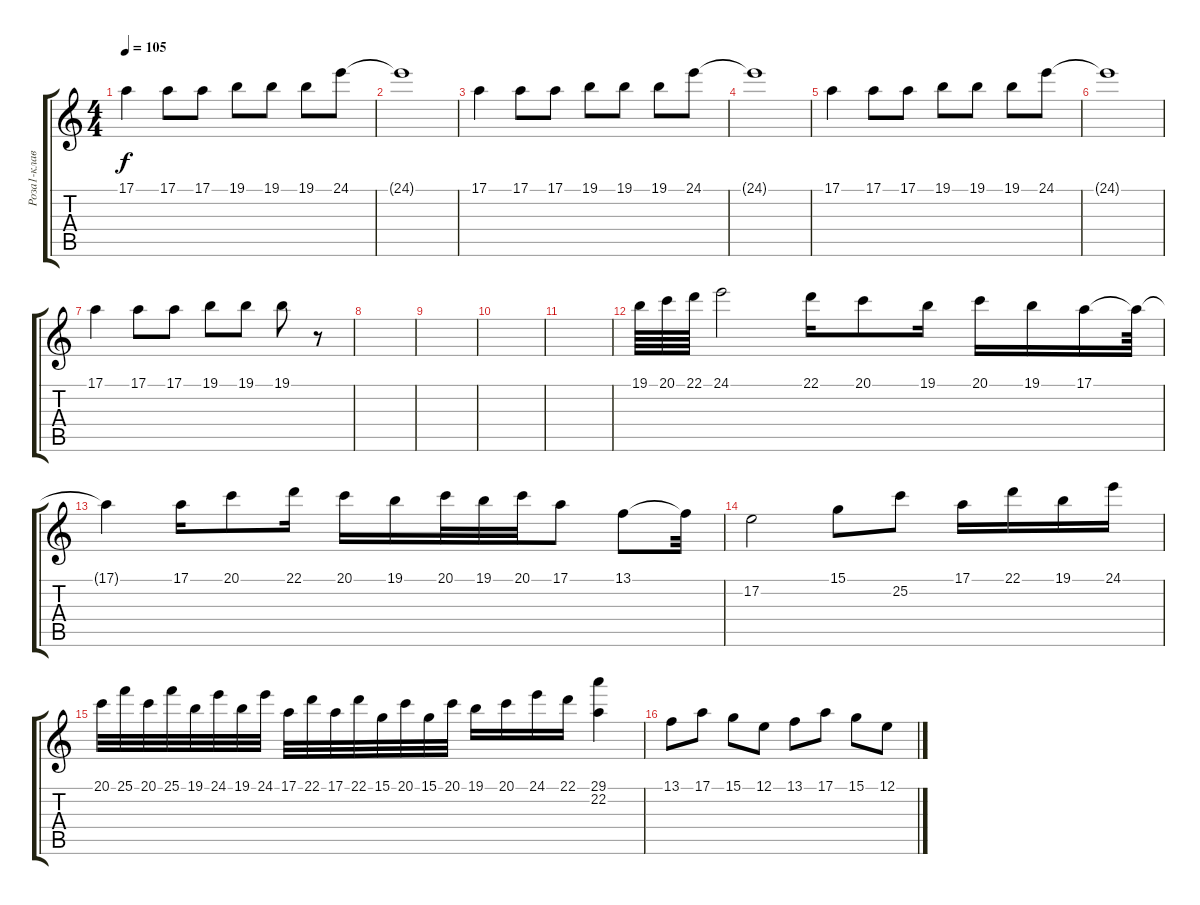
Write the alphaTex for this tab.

\track ("Роза1-клавиши" "Роза1-клав") {instrument rockorgan}
\staff {score tabs}
\tuning (E4 B3 G3 D3 A2 E2) {hide}
\ts (4 4)
\tempo 105
\clef g2
\ks c
17.1.4{dy f} 17.1.8 17.1.8 19.1.8 19.1.8 19.1.8 24.1.8 |
24.1{t}.1 |
17.1.4 17.1.8 17.1.8 19.1.8 19.1.8 19.1.8 24.1.8 |
24.1{t}.1 |
17.1.4 17.1.8 17.1.8 19.1.8 19.1.8 19.1.8 24.1.8 |
24.1{t}.1 |
17.1.4 17.1.8 17.1.8 19.1.8 19.1.8 19.1.8 r.8 |
|
|
|
|
19.1.64 20.1.64 22.1.64 24.1.2 22.1.16 20.1.8 19.1.16 20.1.16 19.1.16 17.1.16 17.1{t}.64 |
17.1{t}.4 17.1.16 20.1.8 22.1.16 20.1.16 19.1.16 20.1.32 19.1.32 20.1.32 17.1.8 13.1.8 13.1{t}.32 |
17.2.2 15.1.8 25.2.8 17.1.16 22.1.16 19.1.16 24.1.16 |
20.1.32 25.1.32 20.1.32 25.1.32 19.1.32 24.1.32 19.1.32 24.1.32 17.1.32 22.1.32 17.1.32 22.1.32 15.1.32 20.1.32 15.1.32 20.1.32 19.1.16 20.1.16 24.1.16 22.1.16 (29.1 22.2).4 |
13.1.8 17.1.8 15.1.8 12.1.8 13.1.8 17.1.8 15.1.8 12.1.8
